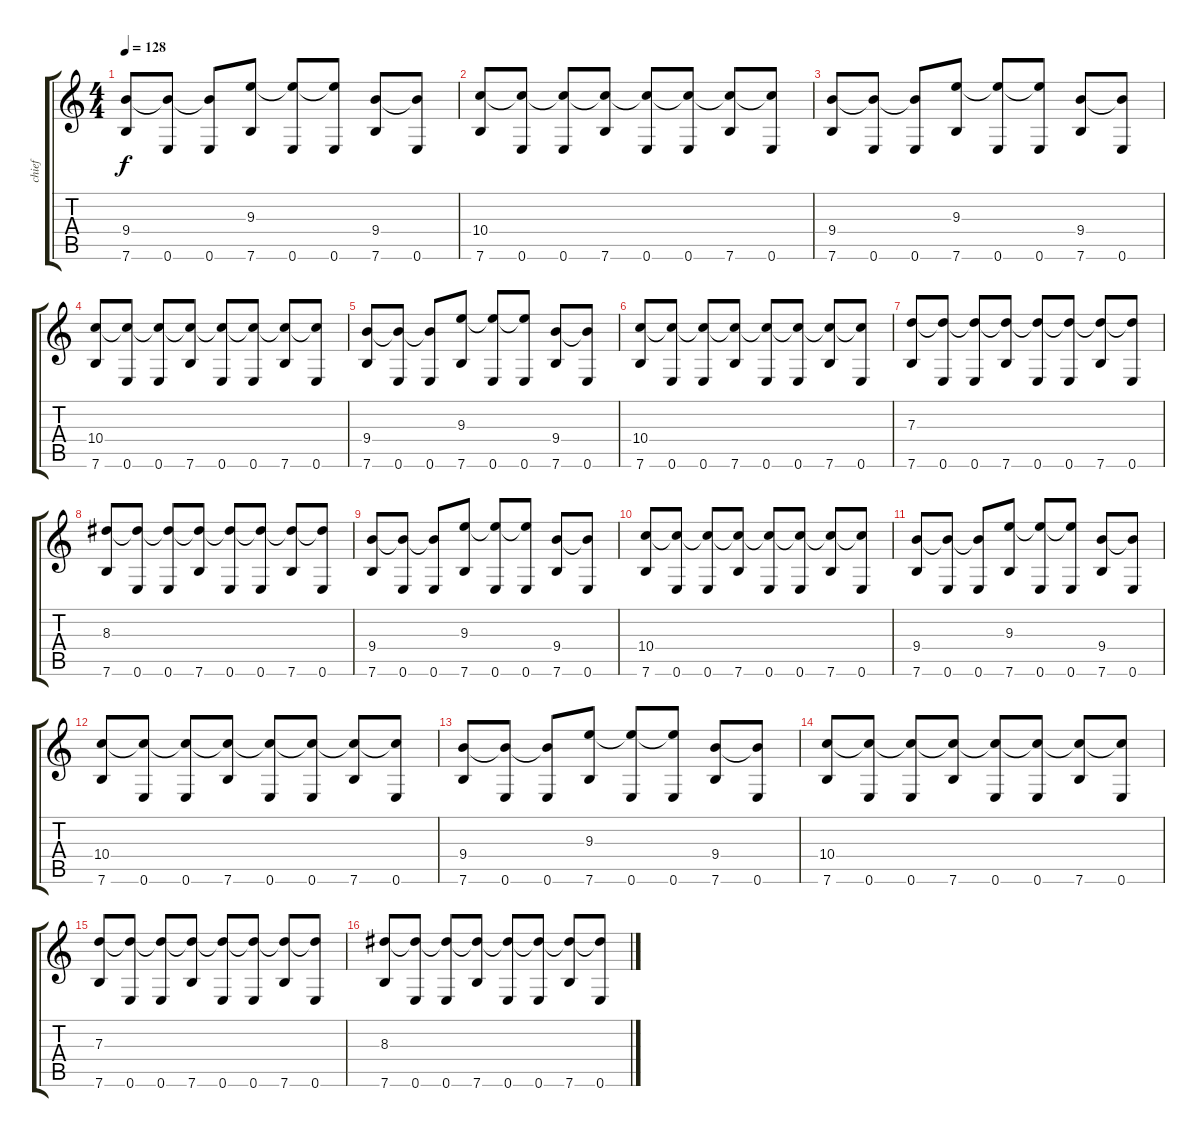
\track ("chief" "chief") {instrument acousticguitarnylon}
\staff {score tabs}
\tuning (E4 B3 G3 D3 A2 E2) {hide}
\ts (4 4)
\tempo 128
\clef g2
\ks c
(9.4 7.6).8{dy f instrument acousticguitarnylon} (9.4{t} 0.6).8 (9.4{t} 0.6).8 (9.3 7.6).8 (9.3{t} 0.6).8 (9.3{t} 0.6).8 (9.4 7.6).8 (9.4{t} 0.6).8 |
(10.4 7.6).8 (10.4{t} 0.6).8 (10.4{t} 0.6).8 (10.4{t} 7.6).8 (10.4{t} 0.6).8 (10.4{t} 0.6).8 (10.4{t} 7.6).8 (10.4{t} 0.6).8 |
(9.4 7.6).8 (9.4{t} 0.6).8 (9.4{t} 0.6).8 (9.3 7.6).8 (9.3{t} 0.6).8 (9.3{t} 0.6).8 (9.4 7.6).8 (9.4{t} 0.6).8 |
(10.4 7.6).8 (10.4{t} 0.6).8 (10.4{t} 0.6).8 (10.4{t} 7.6).8 (10.4{t} 0.6).8 (10.4{t} 0.6).8 (10.4{t} 7.6).8 (10.4{t} 0.6).8 |
(9.4 7.6).8 (9.4{t} 0.6).8 (9.4{t} 0.6).8 (9.3 7.6).8 (9.3{t} 0.6).8 (9.3{t} 0.6).8 (9.4 7.6).8 (9.4{t} 0.6).8 |
(10.4 7.6).8 (10.4{t} 0.6).8 (10.4{t} 0.6).8 (10.4{t} 7.6).8 (10.4{t} 0.6).8 (10.4{t} 0.6).8 (10.4{t} 7.6).8 (10.4{t} 0.6).8 |
(7.3 7.6).8 (7.3{t} 0.6).8 (7.3{t} 0.6).8 (7.3{t} 7.6).8 (7.3{t} 0.6).8 (7.3{t} 0.6).8 (7.3{t} 7.6).8 (7.3{t} 0.6).8 |
(8.3 7.6).8 (8.3{t} 0.6).8 (8.3{t} 0.6).8 (8.3{t} 7.6).8 (8.3{t} 0.6).8 (8.3{t} 0.6).8 (8.3{t} 7.6).8 (8.3{t} 0.6).8 |
(9.4 7.6).8 (9.4{t} 0.6).8 (9.4{t} 0.6).8 (9.3 7.6).8 (9.3{t} 0.6).8 (9.3{t} 0.6).8 (9.4 7.6).8 (9.4{t} 0.6).8 |
(10.4 7.6).8 (10.4{t} 0.6).8 (10.4{t} 0.6).8 (10.4{t} 7.6).8 (10.4{t} 0.6).8 (10.4{t} 0.6).8 (10.4{t} 7.6).8 (10.4{t} 0.6).8 |
(9.4 7.6).8 (9.4{t} 0.6).8 (9.4{t} 0.6).8 (9.3 7.6).8 (9.3{t} 0.6).8 (9.3{t} 0.6).8 (9.4 7.6).8 (9.4{t} 0.6).8 |
(10.4 7.6).8 (10.4{t} 0.6).8 (10.4{t} 0.6).8 (10.4{t} 7.6).8 (10.4{t} 0.6).8 (10.4{t} 0.6).8 (10.4{t} 7.6).8 (10.4{t} 0.6).8 |
(9.4 7.6).8 (9.4{t} 0.6).8 (9.4{t} 0.6).8 (9.3 7.6).8 (9.3{t} 0.6).8 (9.3{t} 0.6).8 (9.4 7.6).8 (9.4{t} 0.6).8 |
(10.4 7.6).8 (10.4{t} 0.6).8 (10.4{t} 0.6).8 (10.4{t} 7.6).8 (10.4{t} 0.6).8 (10.4{t} 0.6).8 (10.4{t} 7.6).8 (10.4{t} 0.6).8 |
(7.3 7.6).8 (7.3{t} 0.6).8 (7.3{t} 0.6).8 (7.3{t} 7.6).8 (7.3{t} 0.6).8 (7.3{t} 0.6).8 (7.3{t} 7.6).8 (7.3{t} 0.6).8 |
(8.3 7.6).8 (8.3{t} 0.6).8 (8.3{t} 0.6).8 (8.3{t} 7.6).8 (8.3{t} 0.6).8 (8.3{t} 0.6).8 (8.3{t} 7.6).8 (8.3{t} 0.6).8
